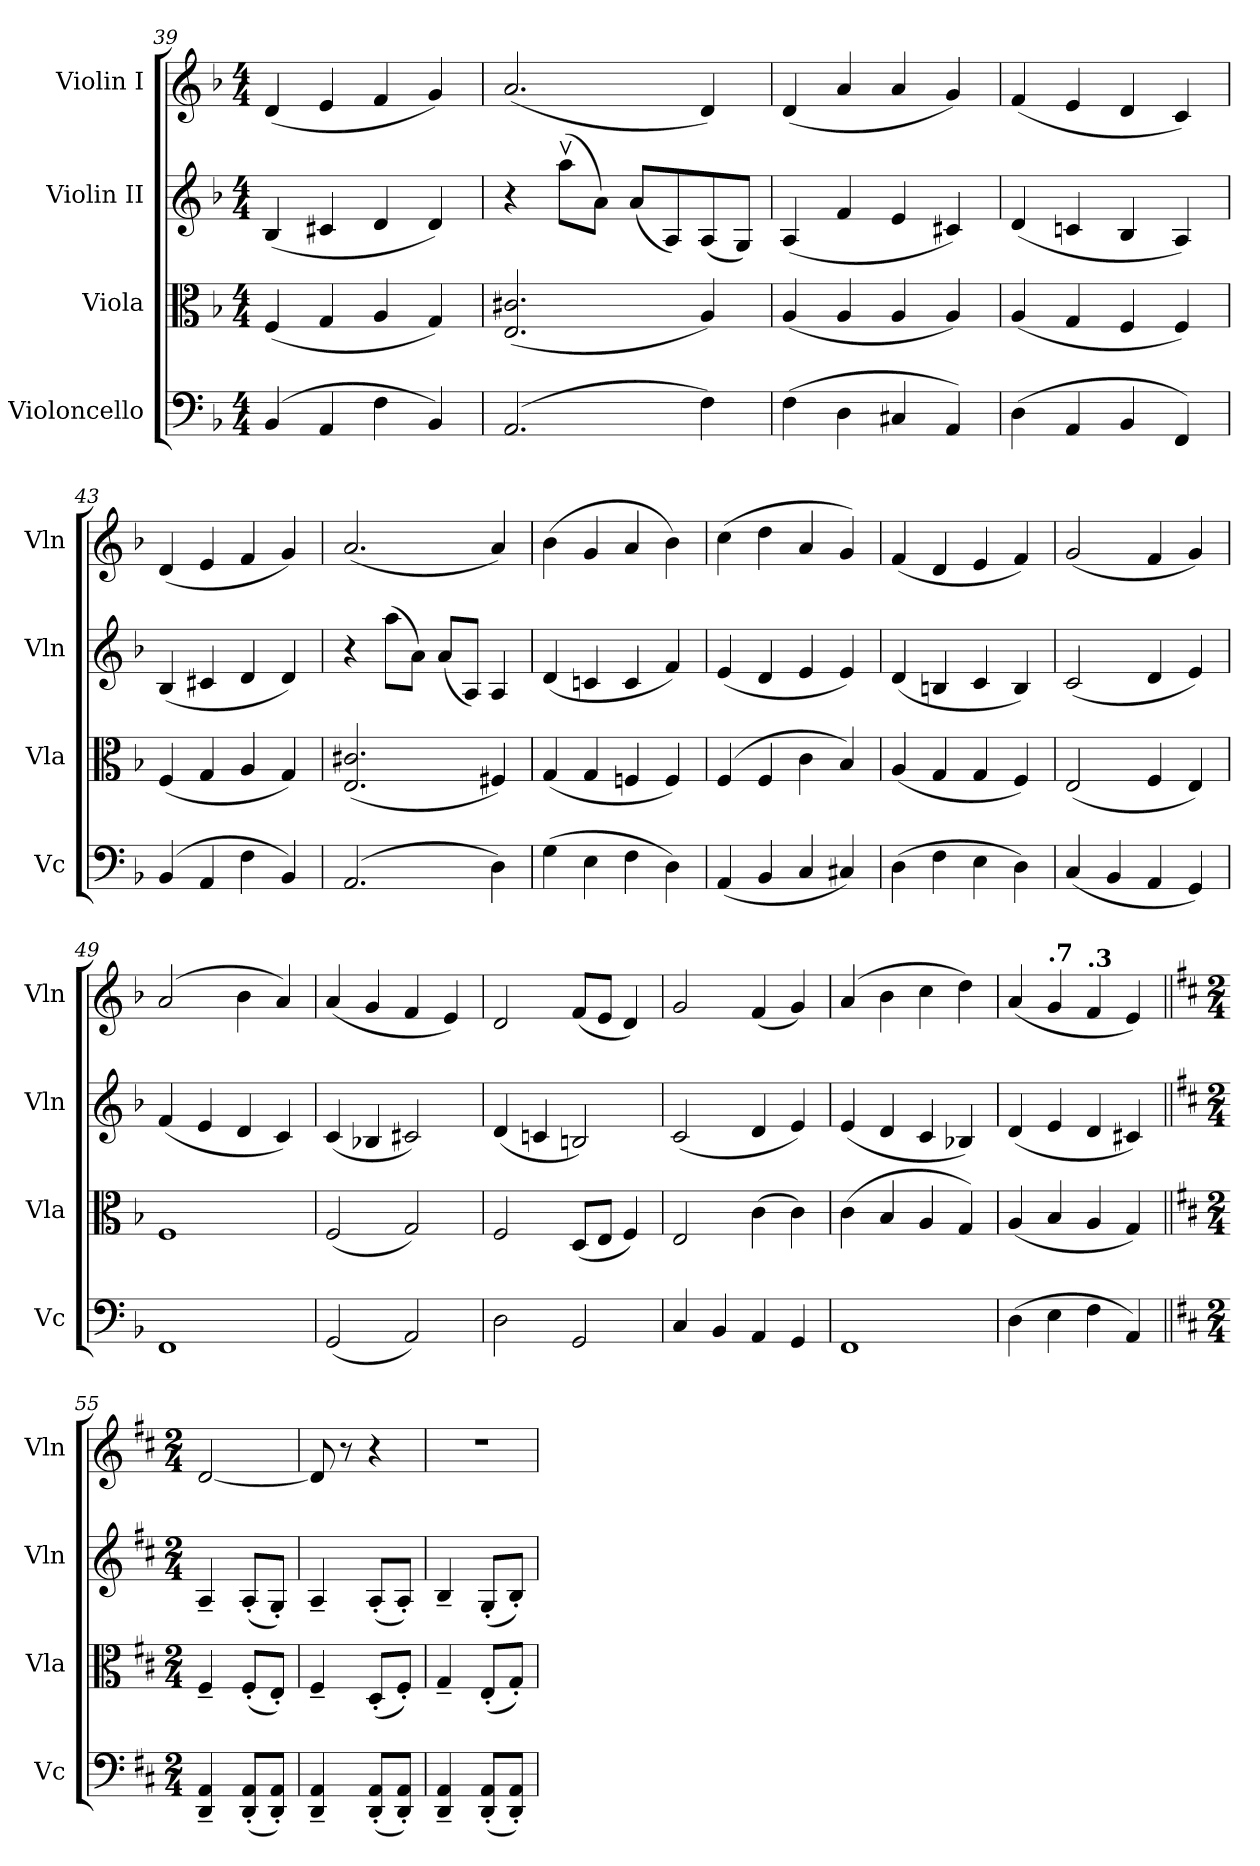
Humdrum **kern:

**kern	**kern	**kern	**kern
*part4	*part3	*part2	*part1
*staff4	*staff3	*staff2	*staff1
*I"Violoncello	*I"Viola	*I"Violin II	*I"Violin I
*I'Vc	*I'Vla	*I'Vln	*I'Vln
*clefF4	*clefC3	*clefG2	*clefG2
*k[b-]	*k[b-]	*k[b-]	*k[b-]
*M4/4	*M4/4	*M4/4	*M4/4
=39	=39	=39	=39
(>4BB-/	(<4F/	(<4B-/	(<4d/
4AA/	4G/	4c#X/	4e/
4F\	4A/	4d/	4f/
4BB-/)	4G/)	4d/)	4g/)
!!LO:LB:g=z
=40	=40	=40	=40
(>2.AA/	(<2.E/ 2.c#X/	4r	(<2.a/
.	.	(>8aav\L	.
.	.	8a\J)	.
.	.	(<8a/L	.
.	.	8A/)	.
4F\)	4A/)	(<8A/	4d/)
.	.	8G/J)	.
=41	=41	=41	=41
(>4F\	(<4A/	(<4A/	(<4d/
4D\	4A/	4f/	4a/
4C#X/	4A/	4e/	4a/
4AA/)	4A/)	4c#X/)	4g/)
=42	=42	=42	=42
(>4D\	(<4A/	(<4d/	(<4f/
4AA/	4G/	4cn/	4e/
4BB-/	4F/	4B-/	4d/
4FF/)	4F/)	4A/)	4c/)
=43	=43	=43	=43
(>4BB-/	(<4F/	(<4B-/	(<4d/
4AA/	4G/	4c#X/	4e/
4F\	4A/	4d/	4f/
4BB-/)	4G/)	4d/)	4g/)
=44	=44	=44	=44
(>2.AA/	(<2.E/ 2.c#X/	4r	(<2.a/
.	.	(>8aa\L	.
.	.	8a\J)	.
.	.	(<8a/L	.
.	.	8A/J)	.
4D\)	4F#X/)	4A/	4a/)
=45	=45	=45	=45
(>4G\	(<4G/	(<4d/	(>4b-\
4E\	4G/	4cn/	4g/
4F\	4Fn/	4c/	4a/
4D\)	4F/)	4f/)	4b-\)
=46	=46	=46	=46
(<4AA/	(>4F/	(<4e/	(>4cc\
4BB-/	4F/	4d/	4dd\
4C/	4c\	4e/	4a/
4C#X/)	4B-/)	4e/)	4g/)
=47	=47	=47	=47
(>4D\	(<4A/	(<4d/	(<4f/
4F\	4G/	4Bn/	4d/
4E\	4G/	4c/	4e/
4D\)	4F/)	4B/)	4f/)
=48	=48	=48	=48
(<4C/	(<2E/	(<2c/	(<2g/
4BB-/	.	.	.
4AA/	4F/	4d/	4f/
4GG/)	4E/)	4e/)	4g/)
=49	=49	=49	=49
1FF	1F	(<4f/	(>2a/
.	.	4e/	.
.	.	4d/	4b-\
.	.	4c/)	4a/)
=50	=50	=50	=50
(<2GG/	(<2F/	(<4c/	(<4a/
.	.	4B-X/	4g/
2AA/)	2G/)	2c#X/)	4f/
.	.	.	4e/)
!!LO:PB:g=z
=51	=51	=51	=51
2D\	2F/	(<4d/	2d/
.	.	4cn/	.
2GG/	(<8D/L	2Bn/)	(<8f/L
.	8E/J	.	8e/J
.	4F/)	.	4d/)
=52	=52	=52	=52
4C/	2E/	(<2c/	2g/
4BB-/	.	.	.
4AA/	(>4c\	4d/	(<4f/
4GG/	4c\)	4e/)	4g/)
=53	=53	=53	=53
1FF	(>4c\	(<4e/	(>4a/
.	4B-/	4d/	4b-\
.	4A/	4c/	4cc\
.	4G/)	4B-X/)	4dd\)
=54	=54	=54	=54
*	*	*	*MM152
(>4D\	(<4A/	(<4d/	(<4a/
*	*	*	*MM134
!	!	!	!LO:TX:a:B:t=.7
4E\	4B-/	4e/	4g/
*	*	*	*MM117
!	!	!	!LO:TX:a:B:t=.3
4F\	4A/	4d/	4f/
4AA/)	4G/)	4c#X/)	4e/)
=55||	=55||	=55||	=55||
!!LO:REH:place=s1:a:B:fs=14:t=D
*k[f#c#]	*k[f#c#]	*k[f#c#]	*k[f#c#]
*M2/4	*M2/4	*M2/4	*M2/4
*	*	*	*MM144
4DD/~ 4AA/~	4F#~/	4A~/	[2d/
(<8DD/' 8AA/'L	(<8F#'/L	(<8A'/L	.
8DD/' 8AA/'J)	8E'/J)	8G'/J)	.
=56	=56	=56	=56
4DD/~ 4AA/~	4F#~/	4A~/	8d/]
.	.	.	8r
(<8DD/' 8AA/'L	(<8D'/L	(<8A'/L	4r
8DD/' 8AA/'J)	8F#'/J)	8A'/J)	.
=57	=57	=57	=57
4DD/~ 4AA/~	4G~/	4B~/	2r
(<8DD/' 8AA/'L	(<8E'/L	(<8G'/L	.
8DD/' 8AA/'J)	8G'/J)	8B'/J)	.
=	=	=	=
*-	*-	*-	*-
